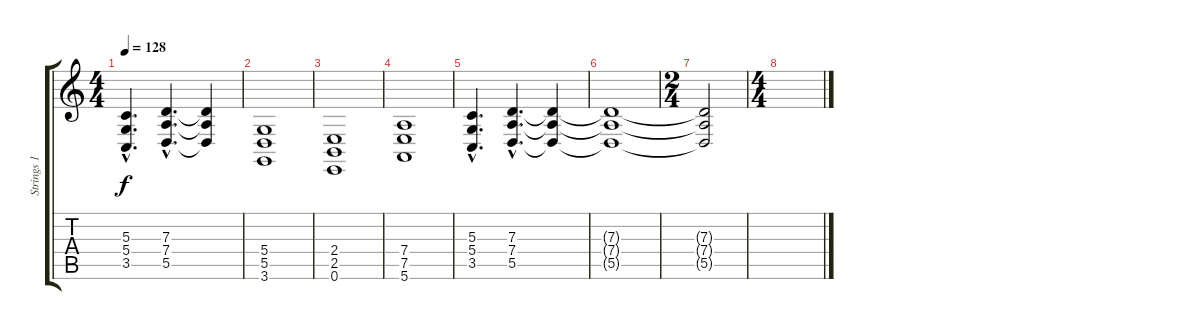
\track ("Strings 1" "Strings 1") {instrument stringensemble1}
\staff {score tabs}
\tuning (E4 B3 G3 D3 A2 E2) {hide}
\ts (4 4)
\tempo 128
\clef g2
\ks c
(5.3{hac} 5.4{hac} 3.5{hac}).4{d dy f} (7.3{hac} 7.4{hac} 5.5{hac}).4{d} (7.3{t} 7.4{t} 5.5{t}).4 |
(5.4 5.5 3.6).1 |
(2.4 2.5 0.6).1 |
(7.4 7.5 5.6).1 |
(5.3{hac} 5.4{hac} 3.5{hac}).4{d} (7.3{hac} 7.4{hac} 5.5{hac}).4{d} (7.3{t} 7.4{t} 5.5{t}).4 |
(7.3{t} 7.4{t} 5.5{t}).1 |
\ts (2 4)
(7.3{t} 7.4{t} 5.5{t}).2 |
\ts (4 4)
